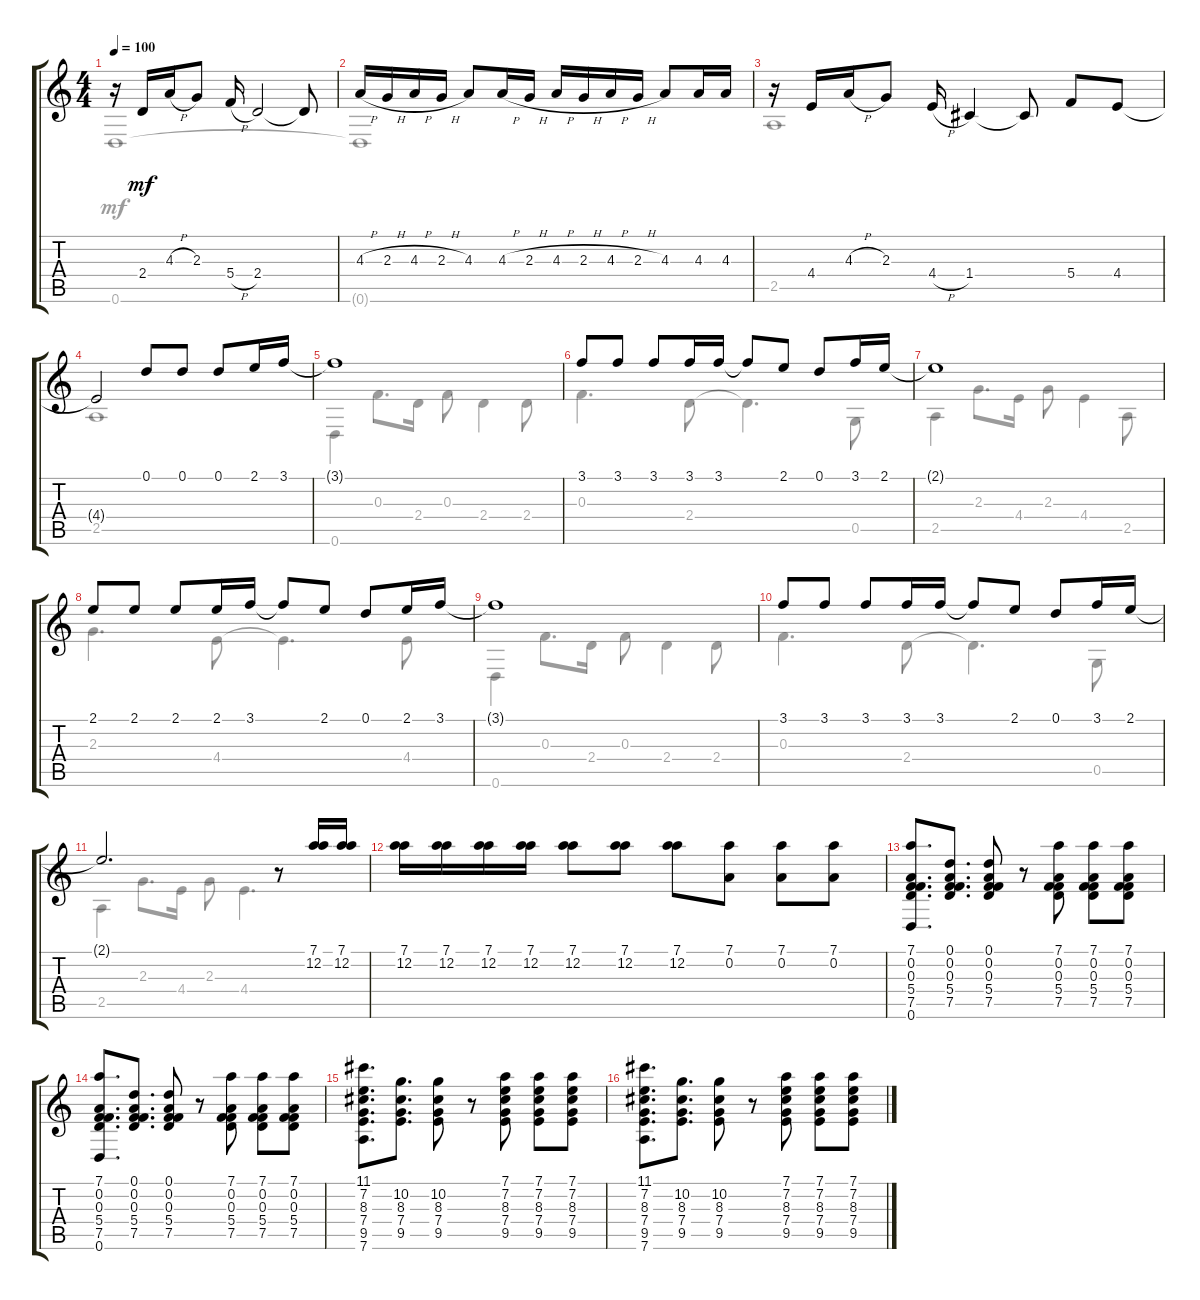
\track "" {instrument acousticguitarsteel}
\staff {score tabs}
\tuning (D4 A3 F3 C3 G2 D2) {hide}
\voice
\ts (4 4)
\tempo 100
\clef g2
\ks c
r.16{dy mf} 2.4.16 4.3{h}.16 2.3.8 5.4{h}.16 2.4.2 2.4{t}.8 |
4.3{h}.16 2.3{h}.16 4.3{h}.16 2.3{h}.16 4.3.8 4.3{h}.16 2.3{h}.16 4.3{h}.16 2.3{h}.16 4.3{h}.16 2.3{h}.16 4.3.8 4.3.16 4.3.16 |
r.16 4.4.16 4.3{h}.16 2.3.8 4.4{h}.16 1.4.4 1.4{t}.8 5.4.8 4.4.8 |
4.4{t}.2 0.1.8 0.1.8 0.1.8 2.1.16 3.1.16 |
3.1{t}.1 |
3.1.8 3.1.8 3.1.8 3.1.16 3.1.16 3.1{t}.8 2.1.8 0.1.8 3.1.16 2.1.16 |
2.1{t}.1 |
2.1.8 2.1.8 2.1.8 2.1.16 3.1.16 3.1{t}.8 2.1.8 0.1.8 2.1.16 3.1.16 |
3.1{t}.1 |
3.1.8 3.1.8 3.1.8 3.1.16 3.1.16 3.1{t}.8 2.1.8 0.1.8 3.1.16 2.1.16 |
2.1{t}.2{d} r.8 (7.1 12.2).16 (7.1 12.2).16 |
(7.1 12.2).16 (7.1 12.2).16 (7.1 12.2).16 (7.1 12.2).16 (7.1 12.2).8 (7.1 12.2).8 (7.1 12.2).8 (7.1 0.2).8 (7.1 0.2).8 (7.1 0.2).8 |
(7.1 0.2 0.3 5.4 7.5 0.6).8{d} (0.1 0.2 0.3 5.4 7.5).8{d} (0.1 0.2 0.3 5.4 7.5).8 r.8 (7.1 0.2 0.3 5.4 7.5).8 (7.1 0.2 0.3 5.4 7.5).8 (7.1 0.2 0.3 5.4 7.5).8 |
(7.1 0.2 0.3 5.4 7.5 0.6).8{d} (0.1 0.2 0.3 5.4 7.5).8{d} (0.1 0.2 0.3 5.4 7.5).8 r.8 (7.1 0.2 0.3 5.4 7.5).8 (7.1 0.2 0.3 5.4 7.5).8 (7.1 0.2 0.3 5.4 7.5).8 |
(11.1 7.2 8.3 7.4 9.5 7.6).8{d} (10.2 8.3 7.4 9.5).8{d} (10.2 8.3 7.4 9.5).8 r.8 (7.1 7.2 8.3 7.4 9.5).8 (7.1 7.2 8.3 7.4 9.5).8 (7.1 7.2 8.3 7.4 9.5).8 |
(11.1 7.2 8.3 7.4 9.5 7.6).8{d} (10.2 8.3 7.4 9.5).8{d} (10.2 8.3 7.4 9.5).8 r.8 (7.1 7.2 8.3 7.4 9.5).8 (7.1 7.2 8.3 7.4 9.5).8 (7.1 7.2 8.3 7.4 9.5).8
\voice
\clef g2
\ottava regular
\simile none
\ks c
0.6.1{dy mf} |
0.6{t}.1 |
2.5.1 |
2.5.1 |
0.6.4 0.3.8{d} 2.4.16 0.3.8 2.4.4 2.4.8 |
0.3.4{d} 2.4.8 2.4{t}.4{d} 0.5.8 |
2.5.4 2.3.8{d} 4.4.16 2.3.8 4.4.4 2.5.8 |
2.3.4{d} 4.4.8 4.4{t}.4{d} 4.4.8 |
0.6.4 0.3.8{d} 2.4.16 0.3.8 2.4.4 2.4.8 |
0.3.4{d} 2.4.8 2.4{t}.4{d} 0.5.8 |
2.5.4 2.3.8{d} 4.4.16 2.3.8 4.4.4{d} |
|
|
|
|
